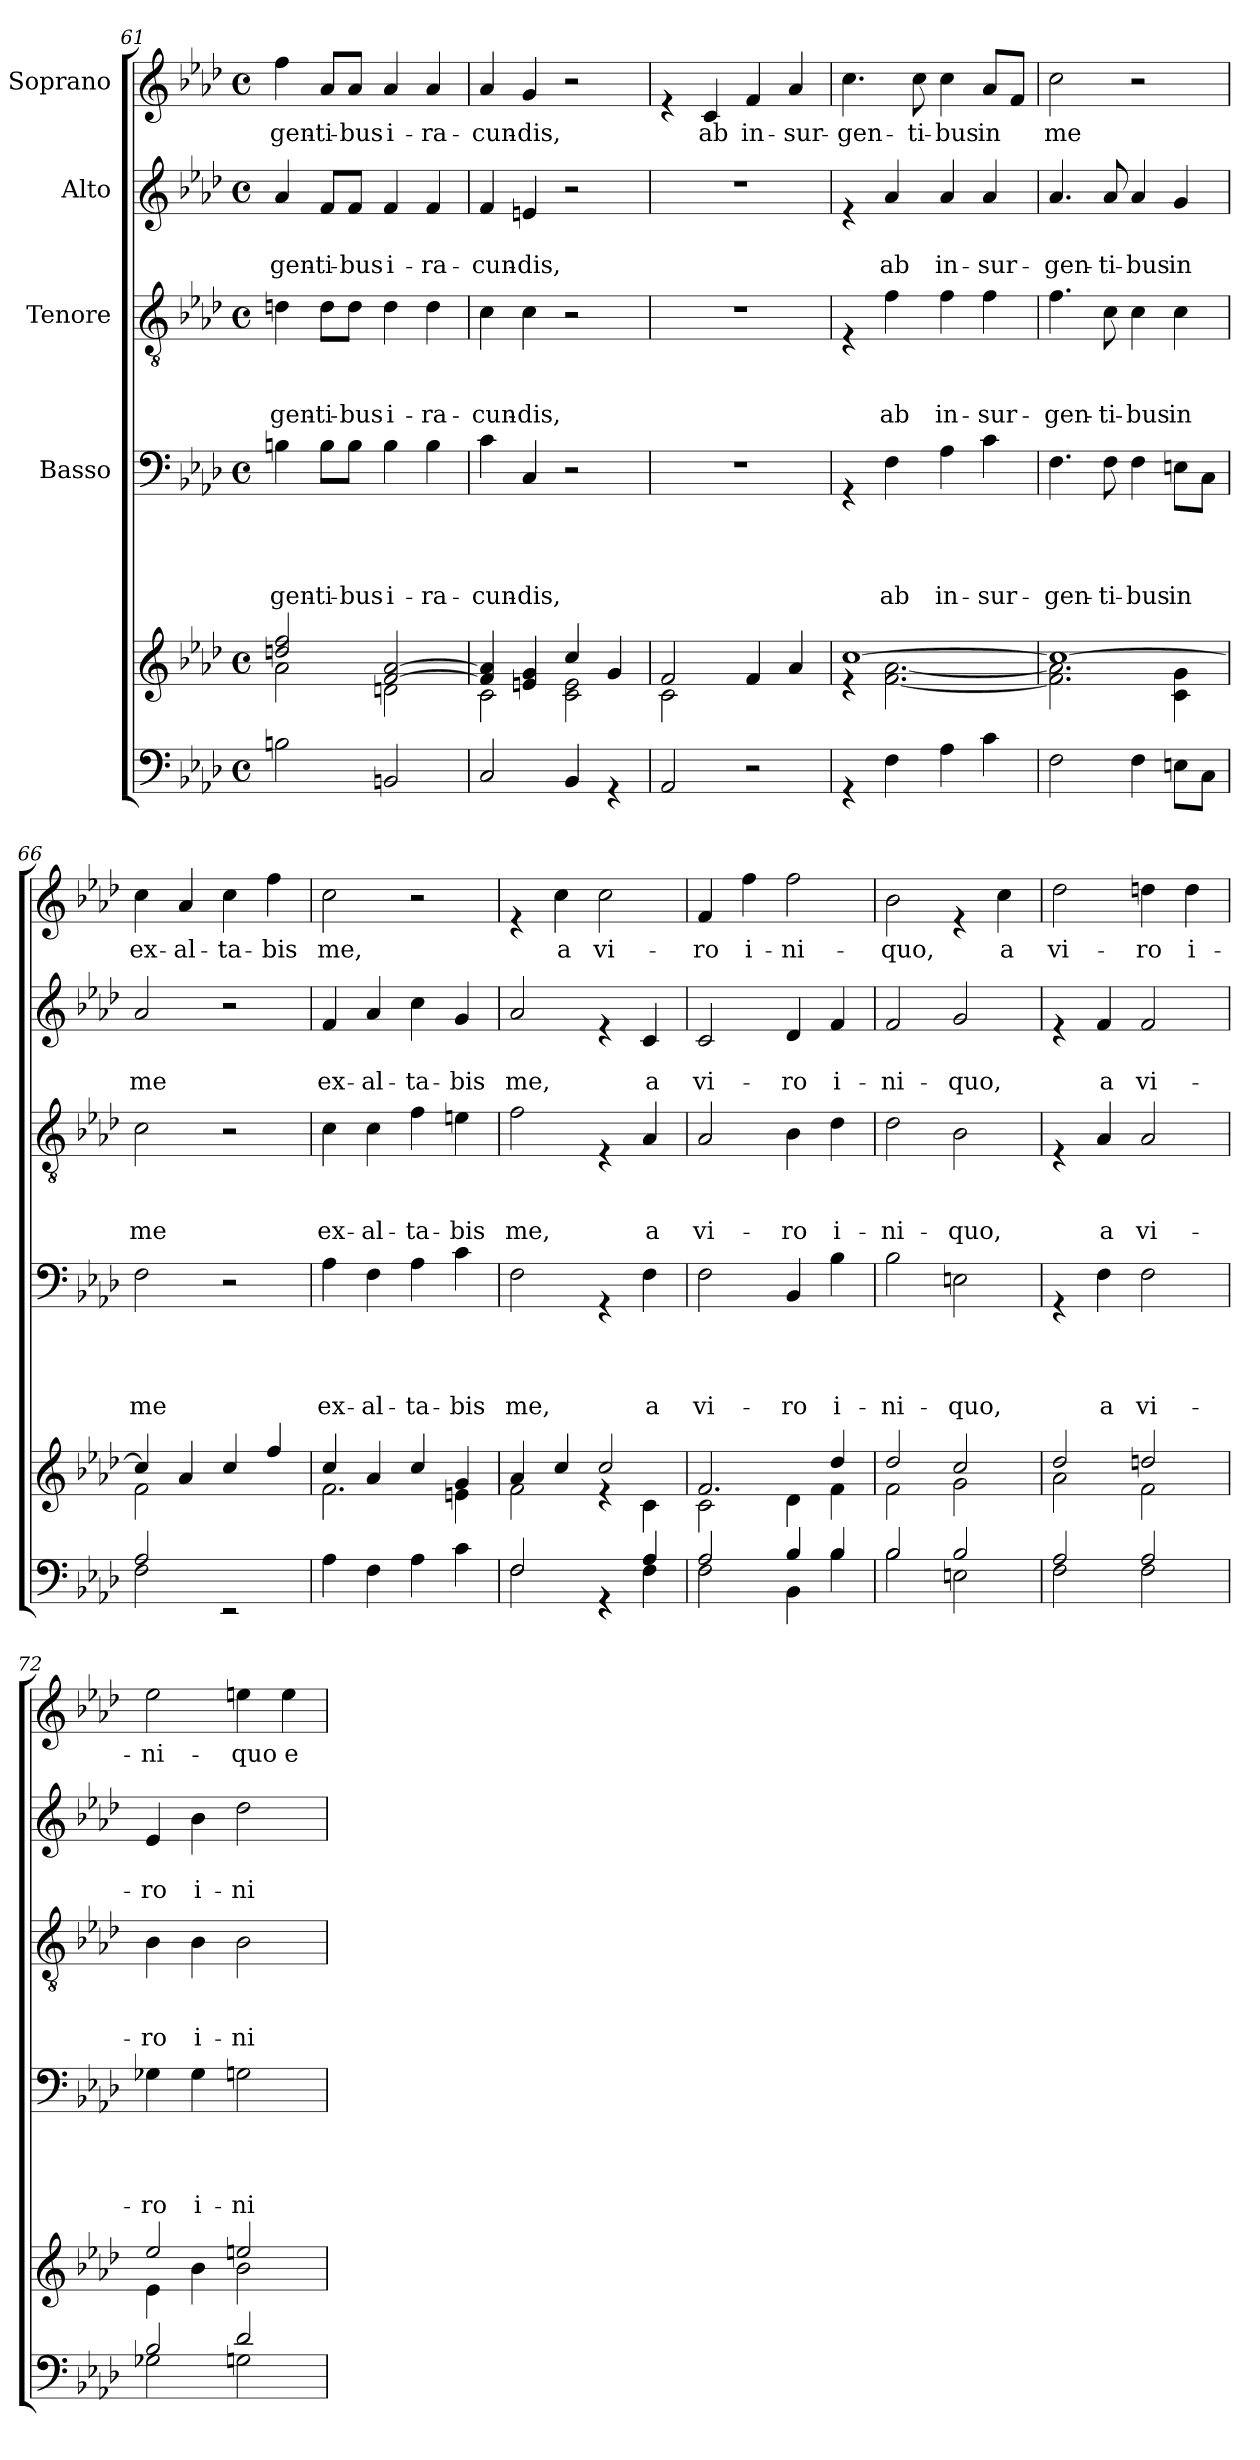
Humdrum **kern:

**kern	**kern	**kern	**text	**text	**text	**text	**kern	**text	**text	**text	**kern	**text	**text	**kern	**text
*part6	*part5	*part4	*part4	*part4	*part4	*part4	*part3	*part3	*part3	*part3	*part2	*part2	*part2	*part1	*part1
*staff6	*staff5	*staff4	*staff4	*staff4	*staff4	*staff4	*staff3	*staff3	*staff3	*staff3	*staff2	*staff2	*staff2	*staff1	*staff1
*	*	*I"Basso	*	*	*	*	*I"Tenore	*	*	*	*I"Alto	*	*	*I"Soprano	*
*clefF4	*clefG2	*clefF4	*	*	*	*	*clefGv2	*	*	*	*clefG2	*	*	*clefG2	*
*k[b-e-a-d-]	*k[b-e-a-d-]	*k[b-e-a-d-]	*	*	*	*	*k[b-e-a-d-]	*	*	*	*k[b-e-a-d-]	*	*	*k[b-e-a-d-]	*
*A-:	*A-:	*A-:	*	*	*	*	*A-:	*	*	*	*A-:	*	*	*A-:	*
*M4/4	*M4/4	*M4/4	*	*	*	*	*M4/4	*	*	*	*M4/4	*	*	*M4/4	*
*met(c)	*met(c)	*met(c)	*	*	*	*	*met(c)	*	*	*	*met(c)	*	*	*met(c)	*
=61	=61	=61	=61	=61	=61	=61	=61	=61	=61	=61	=61	=61	=61	=61	=61
*	*^	*	*	*	*	*	*	*	*	*	*	*	*	*	*
!	!	!	!	!	!	!	!LO:LY:b	!	!	!	!LO:LY:b	!	!	!LO:LY:b	!	!LO:LY:b
2Bn\	2ddn/ 2ff/	2a-\	4Bn\	.	.	.	gen-	4dn\	.	.	gen-	4a-/	.	gen-	4ff\	gen-
!	!	!	!	!	!	!	!LO:LY:b	!	!	!	!LO:LY:b	!	!	!LO:LY:b	!	!LO:LY:b
.	.	.	8B\L	.	.	.	-ti-	8d\L	.	.	-ti-	8f/L	.	-ti-	8a-/L	-ti-
!	!	!	!	!	!	!	!LO:LY:b	!	!	!	!LO:LY:b	!	!	!LO:LY:b	!	!LO:LY:b
.	.	.	8B\J	.	.	.	-bus	8d\J	.	.	-bus	8f/J	.	-bus	8a-/J	-bus
!	!	!	!	!	!	!	!LO:LY:b	!	!	!	!LO:LY:b	!	!	!LO:LY:b	!	!LO:LY:b
2BBn/	[<2f/ [<2a-/	2dn\	4B\	.	.	.	i-	4d\	.	.	i-	4f/	.	i-	4a-/	i-
!	!	!	!	!	!	!	!LO:LY:b	!	!	!	!LO:LY:b	!	!	!LO:LY:b	!	!LO:LY:b
.	.	.	4B\	.	.	.	-ra-	4d\	.	.	-ra-	4f/	.	-ra-	4a-/	-ra-
=62	=62	=62	=62	=62	=62	=62	=62	=62	=62	=62	=62	=62	=62	=62	=62	=62
!	!	!	!	!	!	!	!LO:LY:b	!	!	!	!LO:LY:b	!	!	!LO:LY:b	!	!LO:LY:b
2C/	4f/] 4a-/]	2c\	4c\	.	.	.	-cun-	4c\	.	.	-cun-	4f/	.	-cun-	4a-/	-cun-
!	!	!	!	!	!	!	!LO:LY:b	!	!	!	!LO:LY:b	!	!	!LO:LY:b	!	!LO:LY:b
.	4en/ 4g/	.	4C/	.	.	.	-dis,	4c\	.	.	-dis,	4en/	.	-dis,	4g/	-dis,
4BB-/	4cc/	2c\ 2e\	2r	.	.	.	.	2r	.	.	.	2r	.	.	2r	.
4rGG	4g/	.	.	.	.	.	.	.	.	.	.	.	.	.	.	.
=63	=63	=63	=63	=63	=63	=63	=63	=63	=63	=63	=63	=63	=63	=63	=63	=63
2AA-/	2f/	2c\	1r	.	.	.	.	1r	.	.	.	1r	.	.	4re	.
!	!	!	!	!	!	!	!	!	!	!	!	!	!	!	!	!LO:LY:b
.	.	.	.	.	.	.	.	.	.	.	.	.	.	.	4c/	ab
!	!	!	!	!	!	!	!	!	!	!	!	!	!	!	!	!LO:LY:b
2r	4f/	2ryy	.	.	.	.	.	.	.	.	.	.	.	.	4f/	in-
!	!	!	!	!	!	!	!	!	!	!	!	!	!	!	!	!LO:LY:b
.	4a-/	.	.	.	.	.	.	.	.	.	.	.	.	.	4a-/	-sur-
!!LO:PB:g=z
=64	=64	=64	=64	=64	=64	=64	=64	=64	=64	=64	=64	=64	=64	=64	=64	=64
!	!	!	!	!	!	!	!	!	!	!	!	!	!	!	!	!LO:LY:b
4rGG	[<1cc	4re	4rGG	.	.	.	.	4rE	.	.	.	4re	.	.	4.cc\	-gen-
!	!	!	!	!	!	!	!LO:LY:b	!	!	!	!LO:LY:b	!	!	!LO:LY:b	!	!
4F\	.	[>2.f\ [>2.a-\	4F\	.	.	.	ab	4f\	.	.	ab	4a-/	.	ab	.	.
!	!	!	!	!	!	!	!	!	!	!	!	!	!	!	!	!LO:LY:b
.	.	.	.	.	.	.	.	.	.	.	.	.	.	.	8cc\	-ti-
!	!	!	!	!	!	!	!LO:LY:b	!	!	!	!LO:LY:b	!	!	!LO:LY:b	!	!LO:LY:b
4A-\	.	.	4A-\	.	.	.	in-	4f\	.	.	in-	4a-/	.	in-	4cc\	-bus
!	!	!	!	!	!	!	!LO:LY:b	!	!	!	!LO:LY:b	!	!	!LO:LY:b	!	!LO:LY:b
4c\	.	.	4c\	.	.	.	-sur-	4f\	.	.	-sur-	4a-/	.	-sur-	8a-/L	in
.	.	.	.	.	.	.	.	.	.	.	.	.	.	.	8f/J	.
=65	=65	=65	=65	=65	=65	=65	=65	=65	=65	=65	=65	=65	=65	=65	=65	=65
!	!	!	!	!	!	!	!LO:LY:b	!	!	!	!LO:LY:b	!	!	!LO:LY:b	!	!LO:LY:b
2F\	1cc_	2.f\] 2.a-\]	4.F\	.	.	.	-gen-	4.f\	.	.	-gen-	4.a-/	.	-gen-	2cc\	me
!	!	!	!	!	!	!	!LO:LY:b	!	!	!	!LO:LY:b	!	!	!LO:LY:b	!	!
.	.	.	8F\	.	.	.	-ti-	8c\	.	.	-ti-	8a-/	.	-ti-	.	.
!	!	!	!	!	!	!	!LO:LY:b	!	!	!	!LO:LY:b	!	!	!LO:LY:b	!	!
4F\	.	.	4F\	.	.	.	-bus	4c\	.	.	-bus	4a-/	.	-bus	2r	.
!	!	!	!	!	!	!	!LO:LY:b	!	!	!	!LO:LY:b	!	!	!LO:LY:b	!	!
8En\L	.	4c\ 4g\	8En\L	.	.	.	in	4c\	.	.	in	4g/	.	in	.	.
8C\J	.	.	8C\J	.	.	.	.	.	.	.	.	.	.	.	.	.
=66	=66	=66	=66	=66	=66	=66	=66	=66	=66	=66	=66	=66	=66	=66	=66	=66
*^	*	*	*	*	*	*	*	*	*	*	*	*	*	*	*	*
!	!	!	!	!	!	!	!	!LO:LY:b	!	!	!	!LO:LY:b	!	!	!LO:LY:b	!	!LO:LY:b
2F\	2A-/	4cc/]	2f\	2F\	.	.	.	me	2c\	.	.	me	2a-/	.	me	4cc\	ex-
!	!	!	!	!	!	!	!	!	!	!	!	!	!	!	!	!	!LO:LY:b
.	.	4a-/	.	.	.	.	.	.	.	.	.	.	.	.	.	4a-/	-al-
!	!	!	!	!	!	!	!	!	!	!	!	!	!	!	!	!	!LO:LY:b
2rEE	2ryy	4cc/	2ryy	2r	.	.	.	.	2r	.	.	.	2r	.	.	4cc\	-ta-
!	!	!	!	!	!	!	!	!	!	!	!	!	!	!	!	!	!LO:LY:b
.	.	4ff/	.	.	.	.	.	.	.	.	.	.	.	.	.	4ff\	-bis
*v	*v	*	*	*	*	*	*	*	*	*	*	*	*	*	*	*	*
=67	=67	=67	=67	=67	=67	=67	=67	=67	=67	=67	=67	=67	=67	=67	=67	=67
!	!	!	!	!	!	!	!LO:LY:b	!	!	!	!LO:LY:b	!	!	!LO:LY:b	!	!LO:LY:b
4A-\	4cc/	2.f\	4A-\	.	.	.	ex-	4c\	.	.	ex-	4f/	.	ex-	2cc\	me,
!	!	!	!	!	!	!	!LO:LY:b	!	!	!	!LO:LY:b	!	!	!LO:LY:b	!	!
4F\	4a-/	.	4F\	.	.	.	-al-	4c\	.	.	-al-	4a-/	.	-al-	.	.
!	!	!	!	!	!	!	!LO:LY:b	!	!	!	!LO:LY:b	!	!	!LO:LY:b	!	!
4A-\	4cc/	.	4A-\	.	.	.	-ta-	4f\	.	.	-ta-	4cc\	.	-ta-	2r	.
!	!	!	!	!	!	!	!LO:LY:b	!	!	!	!LO:LY:b	!	!	!LO:LY:b	!	!
4c\	4g/	4en\	4c\	.	.	.	-bis	4en\	.	.	-bis	4g/	.	-bis	.	.
!!LO:LB:g=z
=68	=68	=68	=68	=68	=68	=68	=68	=68	=68	=68	=68	=68	=68	=68	=68	=68
*^	*	*	*	*	*	*	*	*	*	*	*	*	*	*	*	*
!	!	!	!	!	!	!	!	!LO:LY:b	!	!	!	!LO:LY:b	!	!	!LO:LY:b	!	!
2F\	2F/	4a-/	2f\	2F\	.	.	.	me,	2f\	.	.	me,	2a-/	.	me,	4re	.
!	!	!	!	!	!	!	!	!	!	!	!	!	!	!	!	!	!LO:LY:b
.	.	4cc/	.	.	.	.	.	.	.	.	.	.	.	.	.	4cc\	a
!	!	!	!	!	!	!	!	!	!	!	!	!	!	!	!	!	!LO:LY:b
4rGG	4rGG	2cc/	4re	4rGG	.	.	.	.	4rE	.	.	.	4re	.	.	2cc\	vi-
!	!	!	!	!	!	!	!	!LO:LY:b	!	!	!	!LO:LY:b	!	!	!LO:LY:b	!	!
4F\	4A-/	.	4c\	4F\	.	.	.	a	4A-/	.	.	a	4c/	.	a	.	.
=69	=69	=69	=69	=69	=69	=69	=69	=69	=69	=69	=69	=69	=69	=69	=69	=69	=69
!	!	!	!	!	!	!	!	!LO:LY:b	!	!	!	!LO:LY:b	!	!	!LO:LY:b	!	!LO:LY:b
2F\	2A-/	2.f/	2c\	2F\	.	.	.	vi-	2A-/	.	.	vi-	2c/	.	vi-	4f/	-ro
!	!	!	!	!	!	!	!	!	!	!	!	!	!	!	!	!	!LO:LY:b
.	.	.	.	.	.	.	.	.	.	.	.	.	.	.	.	4ff\	i-
!	!	!	!	!	!	!	!	!LO:LY:b	!	!	!	!LO:LY:b	!	!	!LO:LY:b	!	!LO:LY:b
4BB-\	4B-/	.	4d-\	4BB-/	.	.	.	-ro	4B-\	.	.	-ro	4d-/	.	-ro	2ff\	-ni-
!	!	!	!	!	!	!	!	!LO:LY:b	!	!	!	!LO:LY:b	!	!	!LO:LY:b	!	!
4B-\	4B-/	4dd-/	4f\	4B-\	.	.	.	i-	4d-\	.	.	i-	4f/	.	i-	.	.
=70	=70	=70	=70	=70	=70	=70	=70	=70	=70	=70	=70	=70	=70	=70	=70	=70	=70
!	!	!	!	!	!	!	!	!LO:LY:b	!	!	!	!LO:LY:b	!	!	!LO:LY:b	!	!LO:LY:b
2B-\	2B-/	2dd-/	2f\	2B-\	.	.	.	-ni-	2d-\	.	.	-ni-	2f/	.	-ni-	2b-\	-quo,
!	!	!	!	!	!	!	!	!LO:LY:b	!	!	!	!LO:LY:b	!	!	!LO:LY:b	!	!
2En\	2B-/	2cc/	2g\	2En\	.	.	.	-quo,	2B-\	.	.	-quo,	2g/	.	-quo,	4re	.
!	!	!	!	!	!	!	!	!	!	!	!	!	!	!	!	!	!LO:LY:b
.	.	.	.	.	.	.	.	.	.	.	.	.	.	.	.	4cc\	a
=71	=71	=71	=71	=71	=71	=71	=71	=71	=71	=71	=71	=71	=71	=71	=71	=71	=71
!	!	!	!	!	!	!	!	!	!	!	!	!	!	!	!	!	!LO:LY:b
2F\	2A-/	2dd-/	2a-\	4rGG	.	.	.	.	4rE	.	.	.	4re	.	.	2dd-\	vi-
!	!	!	!	!	!	!	!	!LO:LY:b	!	!	!	!LO:LY:b	!	!	!LO:LY:b	!	!
.	.	.	.	4F\	.	.	.	a	4A-/	.	.	a	4f/	.	a	.	.
!	!	!	!	!	!	!	!	!LO:LY:b	!	!	!	!LO:LY:b	!	!	!LO:LY:b	!	!LO:LY:b
2F\	2A-/	2ddn/	2f\	2F\	.	.	.	vi-	2A-/	.	.	vi-	2f/	.	vi-	4ddn\	-ro
!	!	!	!	!	!	!	!	!	!	!	!	!	!	!	!	!	!LO:LY:b
.	.	.	.	.	.	.	.	.	.	.	.	.	.	.	.	4dd\	i-
=72	=72	=72	=72	=72	=72	=72	=72	=72	=72	=72	=72	=72	=72	=72	=72	=72	=72
!	!	!	!	!	!	!	!	!LO:LY:b	!	!	!	!LO:LY:b	!	!	!LO:LY:b	!	!LO:LY:b
2G-X\	2B-/	2ee-/	4e-\	4G-X\	.	.	.	-ro	4B-\	.	.	-ro	4e-/	.	-ro	2ee-\	-ni-
!	!	!	!	!	!	!	!	!LO:LY:b	!	!	!	!LO:LY:b	!	!	!LO:LY:b	!	!
.	.	.	4b-\	4G-\	.	.	.	i-	4B-\	.	.	i-	4b-\	.	i-	.	.
!	!	!	!	!	!	!	!	!LO:LY:b	!	!	!	!LO:LY:b	!	!	!LO:LY:b	!	!LO:LY:b
2Gn\	2d-/	2een/	2b-\	2Gn\	.	.	.	-ni-	2B-\	.	.	-ni-	2dd-\	.	-ni-	4een\	-quo
!	!	!	!	!	!	!	!	!	!	!	!	!	!	!	!	!	!LO:LY:b
.	.	.	.	.	.	.	.	.	.	.	.	.	.	.	.	4ee\	e-
*v	*v	*	*	*	*	*	*	*	*	*	*	*	*	*	*	*	*
*	*v	*v	*	*	*	*	*	*	*	*	*	*	*	*	*	*
=	=	=	=	=	=	=	=	=	=	=	=	=	=	=	=
*-	*-	*-	*-	*-	*-	*-	*-	*-	*-	*-	*-	*-	*-	*-	*-
